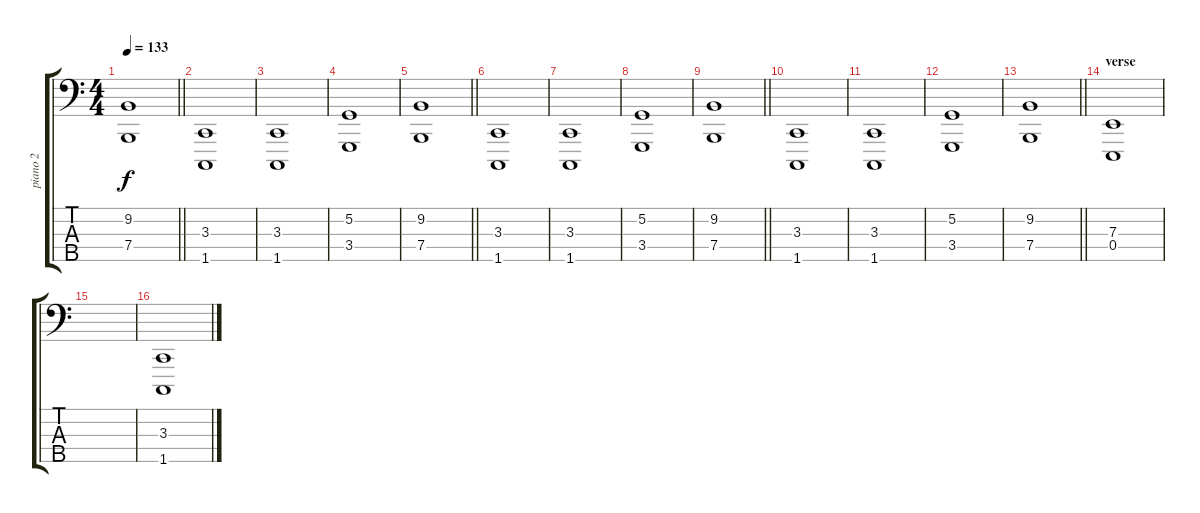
\track ("piano 2" "piano 2") {instrument brightacousticpiano}
\staff {score tabs}
\tuning (G2 D2 A1 E1 B0) {hide}
\ts (4 4)
\tempo 133
\clef f4
\barLineRight lightlight
\ks c
(9.2 7.4).1{dy f} |
(3.3 1.5).1 |
(3.3 1.5).1 |
(5.2 3.4).1 |
\barLineRight lightlight
(9.2 7.4).1 |
(3.3 1.5).1 |
(3.3 1.5).1 |
(5.2 3.4).1 |
\barLineRight lightlight
(9.2 7.4).1 |
(3.3 1.5).1 |
(3.3 1.5).1 |
(5.2 3.4).1 |
\barLineRight lightlight
(9.2 7.4).1 |
\section ("" "verse")
(7.3 0.4).1 |
|
(3.3 1.5).1
